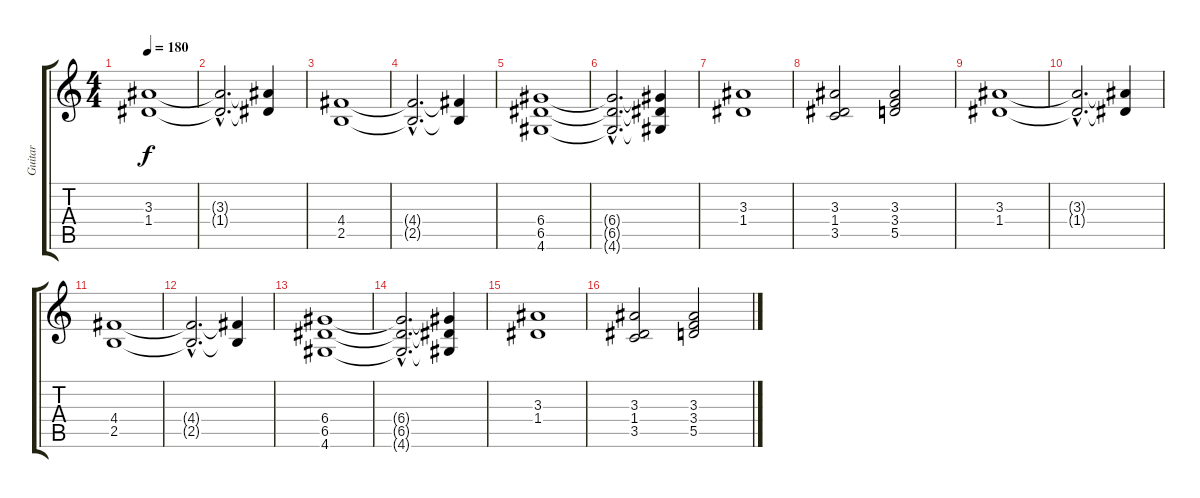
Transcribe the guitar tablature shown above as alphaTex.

\track ("Guitar" "Guitar") {instrument distortionguitar}
\staff {score tabs}
\tuning (E4 B3 G3 D3 A2 E2) {hide}
\ts (4 4)
\tempo 180
\clef g2
\ks c
(3.3 1.4).1{dy f} |
(3.3{hac t} 1.4{hac t}).2{d} (3.3{t} 1.4{t}).4 |
(4.4 2.5).1 |
(4.4{hac t} 2.5{hac t}).2{d} (4.4{t} 2.5{t}).4 |
(6.4 6.5 4.6).1 |
(6.4{hac t} 6.5{hac t} 4.6{hac t}).2{d} (6.4{t} 6.5{t} 4.6{t}).4 |
(3.3 1.4).1 |
(3.3 1.4 3.5).2 (3.3 3.4 5.5).2 |
(3.3 1.4).1 |
(3.3{hac t} 1.4{hac t}).2{d} (3.3{t} 1.4{t}).4 |
(4.4 2.5).1 |
(4.4{hac t} 2.5{hac t}).2{d} (4.4{t} 2.5{t}).4 |
(6.4 6.5 4.6).1 |
(6.4{hac t} 6.5{hac t} 4.6{hac t}).2{d} (6.4{t} 6.5{t} 4.6{t}).4 |
(3.3 1.4).1 |
(3.3 1.4 3.5).2 (3.3 3.4 5.5).2
